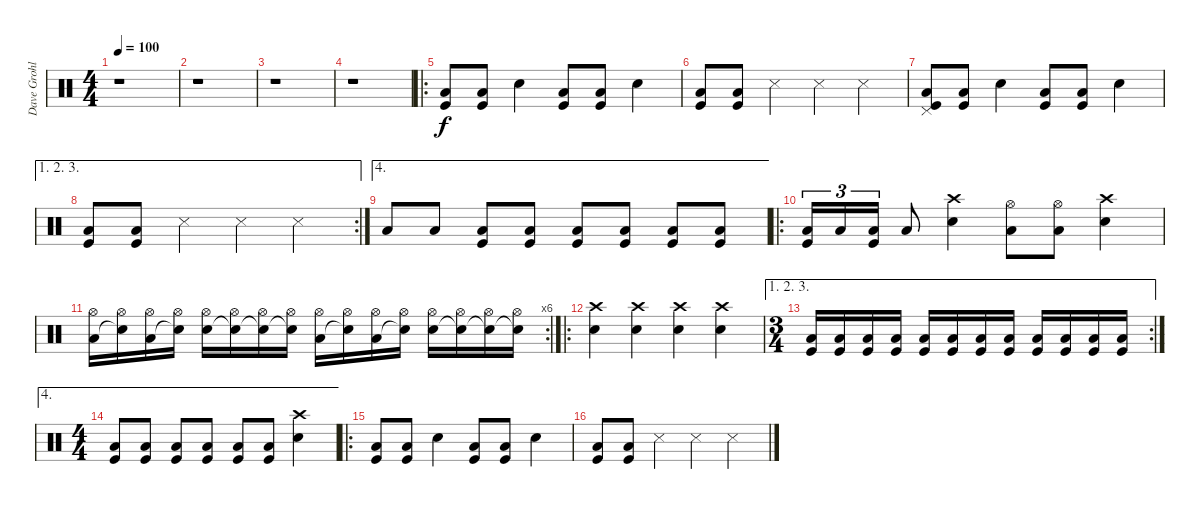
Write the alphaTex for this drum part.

\track ("Dave Grohl" "Dave Grohl") {instrument percussion}
\staff {score}
\articulation defaults
\ts (4 4)
\tempo 100
\clef neutral
\ks c
r.1{dy f} |
r.1 |
r.1 |
r.1 |
\ro
("Low Tom (hit)" "Kick (hit)").8 ("Low Tom (hit)" "Kick (hit)").8 "Electric Snare (hit)".4 ("Low Tom (hit)" "Kick (hit)").8 ("Low Tom (hit)" "Kick (hit)").8 "Electric Snare (hit)".4 |
("Low Tom (hit)" "Kick (hit)").8 ("Low Tom (hit)" "Kick (hit)").8 "Snare (side stick) 3".4 "Snare (side stick) 3".4 "Snare (side stick) 3".4 |
("Pedal Hi-Hat (hit)" "Low Tom (hit)" "Kick (hit)").8 ("Low Tom (hit)" "Kick (hit)").8 "Electric Snare (hit)".4 ("Low Tom (hit)" "Kick (hit)").8 ("Low Tom (hit)" "Kick (hit)").8 "Electric Snare (hit)".4 |
\ae (1 2 3)
\rc 2
("Low Tom (hit)" "Kick (hit)").8 ("Low Tom (hit)" "Kick (hit)").8 "Snare (side stick) 3".4 "Snare (side stick) 3".4 "Snare (side stick) 3".4 |
\ae 4 "Low Tom (hit)".8 "Low Tom (hit)".8
("Low Tom (hit)" "Kick (hit)").8 ("Low Tom (hit)" "Kick (hit)").8 ("Low Tom (hit)" "Kick (hit)").8 ("Low Tom (hit)" "Kick (hit)").8 ("Low Tom (hit)" "Kick (hit)").8 ("Low Tom (hit)" "Kick (hit)").8 |
\ro
("Kick (hit)" "Low Tom (hit)").16{tu (3 2)} "Low Tom (hit)".16{tu (3 2)} ("Kick (hit)" "Low Tom (hit)").16{tu (3 2)} "Low Tom (hit)".8 ("Crash high (hit)" "Electric Snare (hit)").4 ("Hi-Hat (open)" "Low Tom (hit)").8 ("Hi-Hat (open)" "Low Tom (hit)").8 ("Crash high (hit)" "Electric Snare (hit)").4 |
\rc 6
("Hi-Hat (open)" "Low Tom (hit)").16 ("Hi-Hat (open)" "Snare (hit)"{t}).16 ("Hi-Hat (open)" "Low Tom (hit)").16 ("Hi-Hat (open)" "Snare (hit)"{t}).16 ("Hi-Hat (open)" "Electric Snare (hit)").16 ("Hi-Hat (open)" "Snare (hit)"{t}).16 ("Hi-Hat (open)" "Snare (hit)"{t}).16 ("Hi-Hat (open)" "Snare (hit)"{t}).16 ("Hi-Hat (open)" "Low Tom (hit)").16 ("Hi-Hat (open)" "Snare (hit)"{t}).16 ("Hi-Hat (open)" "Low Tom (hit)").16 ("Hi-Hat (open)" "Snare (hit)"{t}).16 ("Hi-Hat (open)" "Electric Snare (hit)").16 ("Hi-Hat (open)" "Snare (hit)"{t}).16 ("Hi-Hat (open)" "Snare (hit)"{t}).16 ("Hi-Hat (open)" "Snare (hit)"{t}).16 |
\ro
("Crash high (hit)" "Electric Snare (hit)").4 ("Crash high (hit)" "Electric Snare (hit)").4 ("Crash high (hit)" "Electric Snare (hit)").4 ("Crash high (hit)" "Electric Snare (hit)").4 |
\ae (1 2 3)
\rc 2
\ts (3 4)
("Low Tom (hit)" "Kick (hit)").16 ("Low Tom (hit)" "Kick (hit)").16 ("Low Tom (hit)" "Kick (hit)").16 ("Low Tom (hit)" "Kick (hit)").16 ("Low Tom (hit)" "Kick (hit)").16 ("Low Tom (hit)" "Kick (hit)").16 ("Low Tom (hit)" "Kick (hit)").16 ("Low Tom (hit)" "Kick (hit)").16 ("Low Tom (hit)" "Kick (hit)").16 ("Low Tom (hit)" "Kick (hit)").16 ("Low Tom (hit)" "Kick (hit)").16 ("Low Tom (hit)" "Kick (hit)").16 |
\ae 4
\ts (4 4)
("Low Tom (hit)" "Kick (hit)").8 ("Low Tom (hit)" "Kick (hit)").8 ("Low Tom (hit)" "Kick (hit)").8 ("Low Tom (hit)" "Kick (hit)").8 ("Low Tom (hit)" "Kick (hit)").8 ("Low Tom (hit)" "Kick (hit)").8 ("Crash high (hit)" "Electric Snare (hit)").4 |
\ro
("Low Tom (hit)" "Kick (hit)").8 ("Low Tom (hit)" "Kick (hit)").8 "Electric Snare (hit)".4 ("Low Tom (hit)" "Kick (hit)").8 ("Low Tom (hit)" "Kick (hit)").8 "Electric Snare (hit)".4 |
("Low Tom (hit)" "Kick (hit)").8 ("Low Tom (hit)" "Kick (hit)").8 "Snare (side stick) 3".4 "Snare (side stick) 3".4 "Snare (side stick) 3".4
